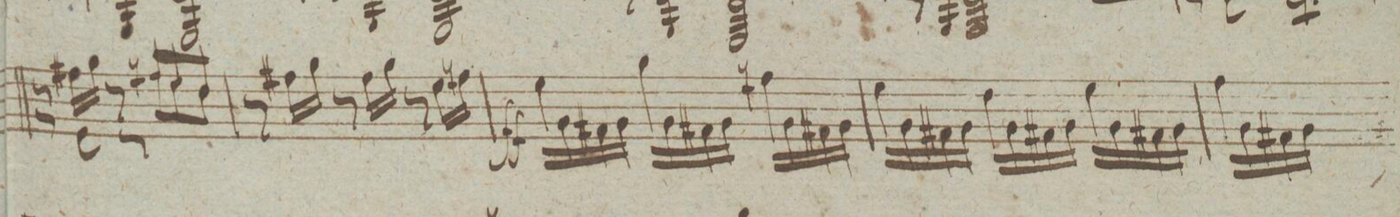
**kern	**dynam
*I"Violino Imo	*
*clefG2	*
*k[]	*
*met(c)	*
*M3/4	*
*^	*
8r	8r	.
16ff#X\LL	8e\	.
16gg\JJ	.	.
8r	8r	.
8ffn/L	8ffn\L	.
8ee/	8ee\	.
8dd/J	8dd\J	.
*v	*v	*
=55	=55
8r	.
16ff#X\LL	.
16gg\JJ	.
8r	.
16ff#\LL	.
16gg\JJ	.
8r	.
16ee\LL	.
16ffn\JJ	.
=56	=56
16ee\LL	ff
16g\	.
16f#X\	.
16g\JJ	.
16gg\LL	.
16g\	.
16f#X\	.
16g\JJ	.
16ffn\LL	.
16g\	.
16f#X\	.
16g\JJ	.
=57	=57
16ee\LL	.
16g\	.
16f#X\	.
16g\JJ	.
16dd\LL	.
16g\	.
16f#X\	.
16g\JJ	.
16ee\LL	.
16g\	.
16f#X\	.
16g\JJ	.
=58	=58
16ff\LL	.
16g\	.
16f#X\	.
16g\JJ	.
*-	*-
